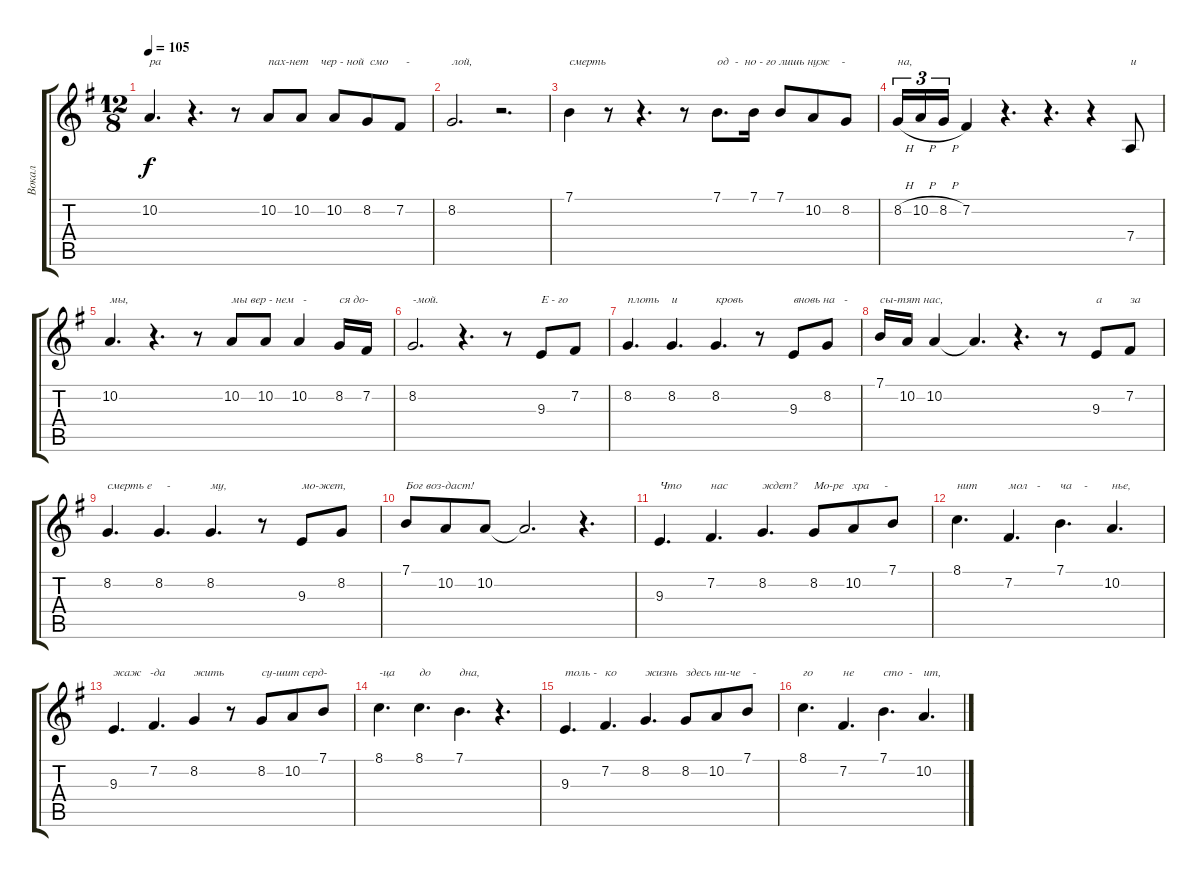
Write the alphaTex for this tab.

\track ("Вокал" "Вокал") {instrument fx5brightness}
\staff {score tabs}
\tuning (E4 B3 G3 D3 A2 E2) {hide}
\ts (12 8)
\tempo 105
\clef g2
\ks eminor
10.2.4{d txt "ра" dy f} r.4{d} r.8 10.2.8{txt "пах-нет    чер - ной  смо      -"} 10.2.8 10.2.8 8.2.8 7.2.8 |
8.2.2{d txt "лой,"} r.2{d} |
7.1.4{txt "смерть"} r.8 r.4{d} r.8 7.1.8{d txt "од  -  но - го лишь нуж    -"} 7.1.16 7.1.8 10.2.8 8.2.8 |
8.2{h}.16{tu (3 2) txt "на,"} 10.2{h}.16{tu (3 2)} 8.2{h}.16{tu (3 2)} 7.2.4 r.4{d} r.4{d} r.4 7.4.8{txt "и"} |
10.2.4{d txt "мы,"} r.4{d} r.8 10.2.8{txt "мы вер - нем   -"} 10.2.8 10.2.4 8.2.16{txt "ся до-"} 7.2.16 |
8.2.2{d txt "-мой."} r.4{d} r.8 9.3.8{txt "Е - го"} 7.2.8 |
8.2.4{d txt "плоть"} 8.2.4{d txt "и"} 8.2.4{d txt "кровь"} r.8 9.3.8{txt "вновь на   -"} 8.2.8 |
7.1.16{txt "сы-тят нас,"} 10.2.16 10.2.4 10.2{t}.4{d} r.4{d} r.8 9.3.8{txt "а"} 7.2.8{txt "за"} |
8.2.4{d txt "смерть е     -"} 8.2.4{d} 8.2.4{d txt "му,"} r.8 9.3.8{txt "мо-жет,"} 8.2.8 |
7.1.8{txt "Бог воз-даст!"} 10.2.8 10.2.8 10.2{t}.2{d} r.4{d} |
9.3.4{d txt "Что"} 7.2.4{d txt "нас"} 8.2.4{d txt "ждет?"} 8.2.8{txt "Мо-ре   хра     -"} 10.2.8 7.1.8 |
8.1.4{d txt "нит"} 7.2.4{d txt "мол   -"} 7.1.4{d txt "ча    -"} 10.2.4{d txt "нье,"} |
9.3.4{d txt "жаж   -"} 7.2.4{d txt "да"} 8.2.4{txt "жить"} r.8 8.2.8{txt "су-шит серд-"} 10.2.8 7.1.8 |
8.1.4{d txt "-ца"} 8.1.4{d txt "до"} 7.1.4{d txt "дна,"} r.4{d} |
9.3.4{d txt "толь -"} 7.2.4{d txt "ко"} 8.2.4{d txt "жизнь"} 8.2.8{txt "здесь ни-че    -"} 10.2.8 7.1.8 |
8.1.4{d txt "го"} 7.2.4{d txt "не"} 7.1.4{d txt "сто  -"} 10.2.4{d txt "ит,"}
